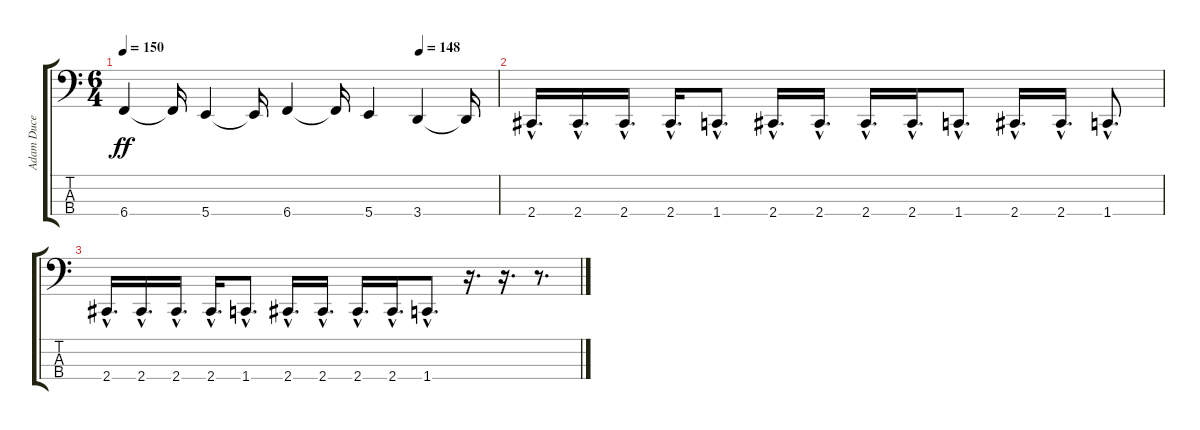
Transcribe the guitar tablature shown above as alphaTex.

\track ("Adam Duce" "Adam Duce") {instrument electricbasspick}
\staff {score tabs}
\tuning (E2 B1 Gb1 B0) {hide}
\ts (6 4)
\tempo 150
\tempo (148 0.7916666666666666)
\clef f4
\ks c
6.4.4{dy ff} 6.4{t}.16 5.4.4 5.4{t}.16 6.4.4 6.4{t}.16 5.4.4 3.4.4 3.4{t}.16 |
2.4{hac}.16{d} 2.4{hac}.16{d} 2.4{hac}.16{d} 2.4{hac}.16{d} 1.4{hac}.8{d} 2.4{hac}.16{d} 2.4{hac}.16{d} 2.4{hac}.16{d} 2.4{hac}.16{d} 1.4{hac}.8{d} 2.4{hac}.16{d} 2.4{hac}.16{d} 1.4{hac}.8{d} |
2.4{hac}.16{d} 2.4{hac}.16{d} 2.4{hac}.16{d} 2.4{hac}.16{d} 1.4{hac}.8{d} 2.4{hac}.16{d} 2.4{hac}.16{d} 2.4{hac}.16{d} 2.4{hac}.16{d} 1.4{hac}.8{d} r.16{d} r.16{d} r.8{d}
